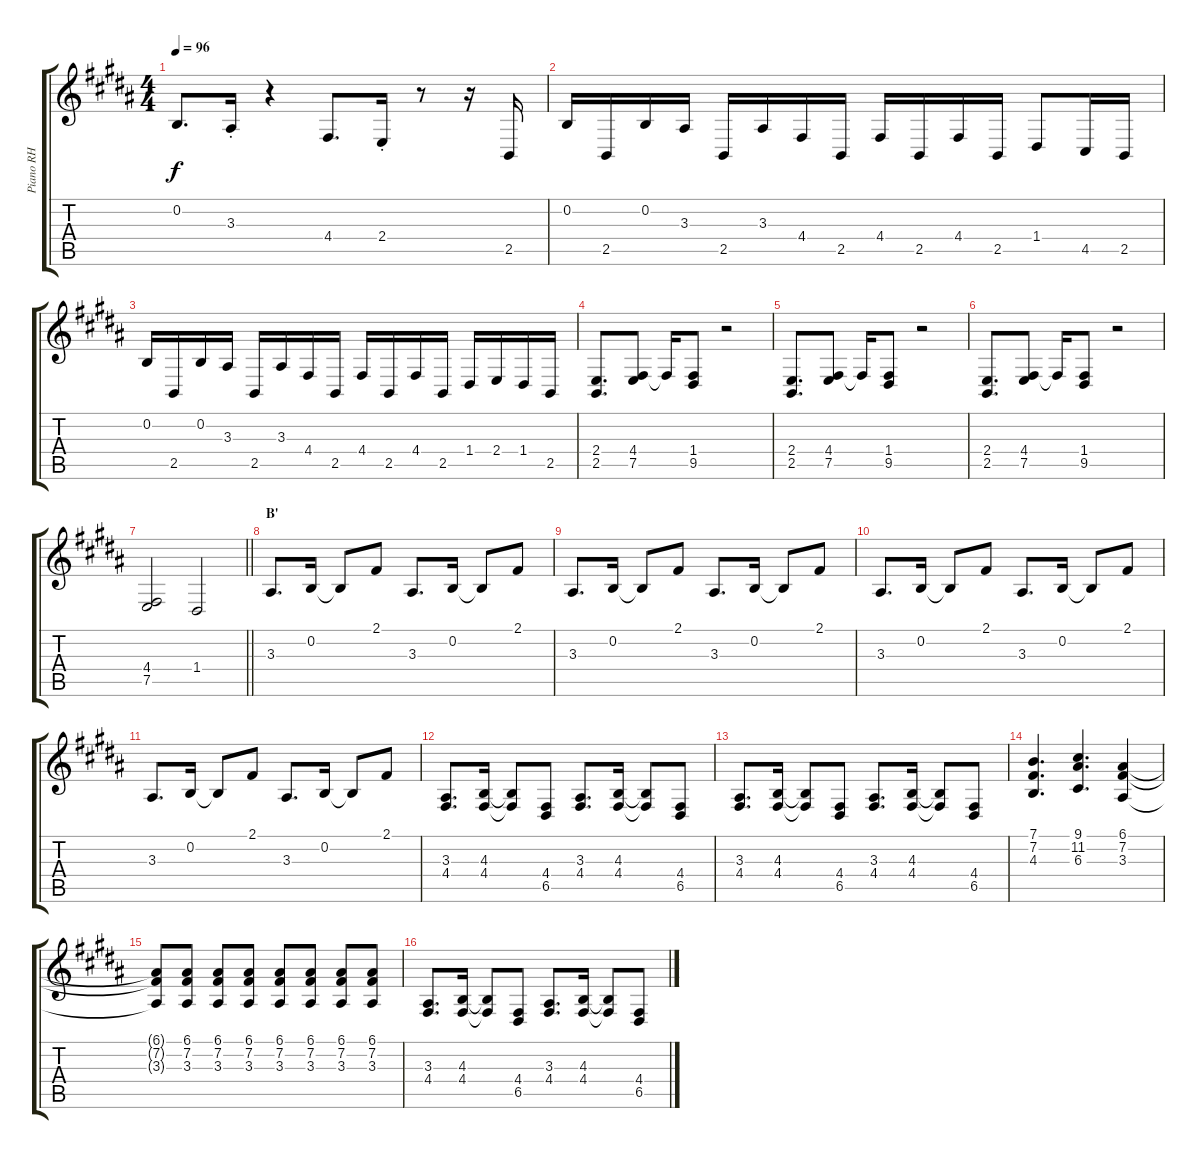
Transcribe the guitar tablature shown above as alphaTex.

\track ("Piano RH" "Piano RH") {instrument brightacousticpiano}
\staff {score tabs}
\tuning (E4 B3 G3 D3 A2 E2) {hide}
\ts (4 4)
\tempo 96
\clef g2
\ks b
0.2.8{d dy f} 3.3{st}.16 r.4 4.4.8{d} 2.4{st}.16 r.8 r.16 2.5.16 |
0.2.16 2.5.16 0.2.16 3.3.16 2.5.16 3.3.16 4.4.16 2.5.16 4.4.16 2.5.16 4.4.16 2.5.16 1.4.8 4.5.16 2.5.16 |
0.2.16 2.5.16 0.2.16 3.3.16 2.5.16 3.3.16 4.4.16 2.5.16 4.4.16 2.5.16 4.4.16 2.5.16 1.4.16 2.4.16 1.4.16 2.5.16 |
(2.4 2.5).8{d} (4.4 7.5).8 4.4{t}.16 (1.4 9.5).8 r.2 |
(2.4 2.5).8{d} (4.4 7.5).8 4.4{t}.16 (1.4 9.5).8 r.2 |
(2.4 2.5).8{d} (4.4 7.5).8 4.4{t}.16 (1.4 9.5).8 r.2 |
\barLineRight lightlight
(4.4 7.5).2 1.4.2 |
\section ("" "B'")
3.3.8{d} 0.2.16 0.2{t}.8 2.1.8 3.3.8{d} 0.2.16 0.2{t}.8 2.1.8 |
3.3.8{d} 0.2.16 0.2{t}.8 2.1.8 3.3.8{d} 0.2.16 0.2{t}.8 2.1.8 |
3.3.8{d} 0.2.16 0.2{t}.8 2.1.8 3.3.8{d} 0.2.16 0.2{t}.8 2.1.8 |
3.3.8{d} 0.2.16 0.2{t}.8 2.1.8 3.3.8{d} 0.2.16 0.2{t}.8 2.1.8 |
(3.3 4.4).8{d} (4.3 4.4).16 (4.3{t} 4.4{t}).8 (4.4 6.5).8 (3.3 4.4).8{d} (4.3 4.4).16 (4.3{t} 4.4{t}).8 (4.4 6.5).8 |
(3.3 4.4).8{d} (4.3 4.4).16 (4.3{t} 4.4{t}).8 (4.4 6.5).8 (3.3 4.4).8{d} (4.3 4.4).16 (4.3{t} 4.4{t}).8 (4.4 6.5).8 |
(7.1 7.2 4.3).4{d} (9.1 11.2 6.3).4{d} (6.1 7.2 3.3).4 |
(6.1{t} 7.2{t} 3.3{t}).8 (6.1 7.2 3.3).8 (6.1 7.2 3.3).8 (6.1 7.2 3.3).8 (6.1 7.2 3.3).8 (6.1 7.2 3.3).8 (6.1 7.2 3.3).8 (6.1 7.2 3.3).8 |
(3.3 4.4).8{d} (4.3 4.4).16 (4.3{t} 4.4{t}).8 (4.4 6.5).8 (3.3 4.4).8{d} (4.3 4.4).16 (4.3{t} 4.4{t}).8 (4.4 6.5).8
